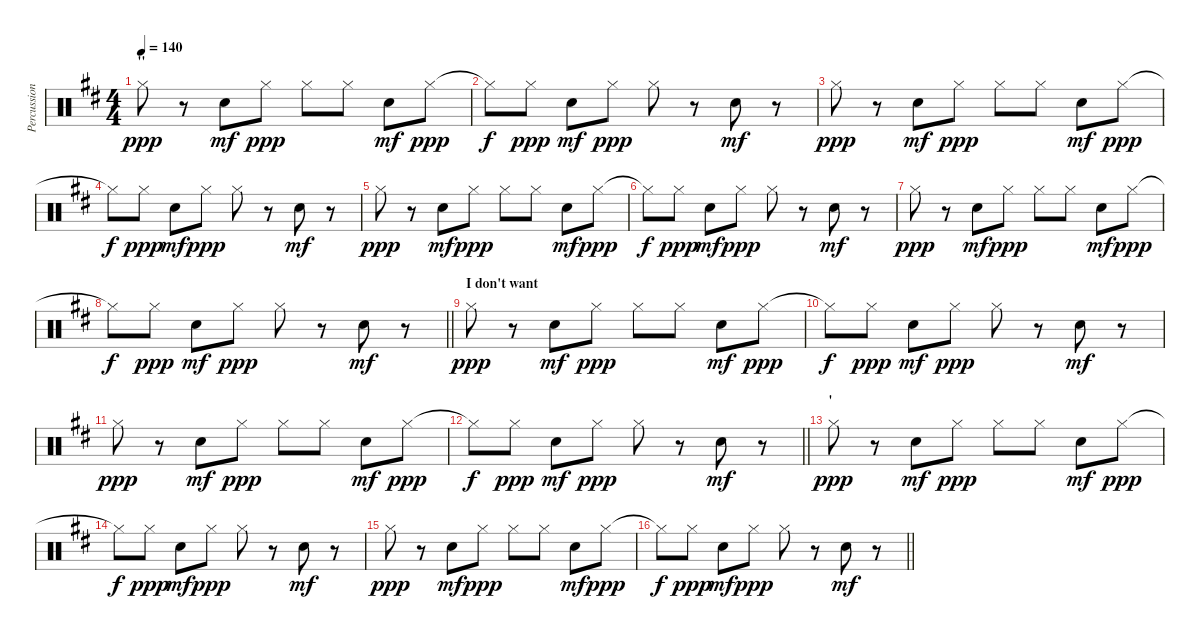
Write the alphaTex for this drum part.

\track ("Percussion" "Percussion") {instrument percussion}
\staff {score}
\articulation defaults
\ts (4 4)
\section ("" "''")
\tempo 140
\clef neutral
\ks bminor "Hi-Hat (closed)".8{dy ppp}
r.8 "Snare (hit) 2".8{dy mf} "Hi-Hat (closed)".8{dy ppp} "Hi-Hat (closed)".8 "Hi-Hat (closed)".8 "Snare (hit) 2".8{dy mf} "Hi-Hat (closed)".8{dy ppp} |
"Hi-Hat (closed)"{t}.8{dy f} "Hi-Hat (closed)".8{dy ppp} "Snare (hit) 2".8{dy mf} "Hi-Hat (closed)".8{dy ppp} "Hi-Hat (closed)".8 r.8 "Snare (hit) 2".8{dy mf} r.8 |
"Hi-Hat (closed)".8{dy ppp} r.8 "Snare (hit) 2".8{dy mf} "Hi-Hat (closed)".8{dy ppp} "Hi-Hat (closed)".8 "Hi-Hat (closed)".8 "Snare (hit) 2".8{dy mf} "Hi-Hat (closed)".8{dy ppp} |
"Hi-Hat (closed)"{t}.8{dy f} "Hi-Hat (closed)".8{dy ppp} "Snare (hit) 2".8{dy mf} "Hi-Hat (closed)".8{dy ppp} "Hi-Hat (closed)".8 r.8 "Snare (hit) 2".8{dy mf} r.8 |
"Hi-Hat (closed)".8{dy ppp} r.8 "Snare (hit) 2".8{dy mf} "Hi-Hat (closed)".8{dy ppp} "Hi-Hat (closed)".8 "Hi-Hat (closed)".8 "Snare (hit) 2".8{dy mf} "Hi-Hat (closed)".8{dy ppp} |
"Hi-Hat (closed)"{t}.8{dy f} "Hi-Hat (closed)".8{dy ppp} "Snare (hit) 2".8{dy mf} "Hi-Hat (closed)".8{dy ppp} "Hi-Hat (closed)".8 r.8 "Snare (hit) 2".8{dy mf} r.8 |
"Hi-Hat (closed)".8{dy ppp} r.8 "Snare (hit) 2".8{dy mf} "Hi-Hat (closed)".8{dy ppp} "Hi-Hat (closed)".8 "Hi-Hat (closed)".8 "Snare (hit) 2".8{dy mf} "Hi-Hat (closed)".8{dy ppp} |
\barLineRight lightlight "Hi-Hat (closed)"{t}.8{dy f} "Hi-Hat (closed)".8{dy ppp} "Snare (hit) 2".8{dy mf} "Hi-Hat (closed)".8{dy ppp} "Hi-Hat (closed)".8
r.8 "Snare (hit) 2".8{dy mf} r.8 |
\section ("" "I don't want")
"Hi-Hat (closed)".8{dy ppp} r.8 "Snare (hit) 2".8{dy mf} "Hi-Hat (closed)".8{dy ppp} "Hi-Hat (closed)".8 "Hi-Hat (closed)".8 "Snare (hit) 2".8{dy mf} "Hi-Hat (closed)".8{dy ppp} |
"Hi-Hat (closed)"{t}.8{dy f} "Hi-Hat (closed)".8{dy ppp} "Snare (hit) 2".8{dy mf} "Hi-Hat (closed)".8{dy ppp} "Hi-Hat (closed)".8 r.8 "Snare (hit) 2".8{dy mf} r.8 |
"Hi-Hat (closed)".8{dy ppp} r.8 "Snare (hit) 2".8{dy mf} "Hi-Hat (closed)".8{dy ppp} "Hi-Hat (closed)".8 "Hi-Hat (closed)".8 "Snare (hit) 2".8{dy mf} "Hi-Hat (closed)".8{dy ppp} |
\barLineRight lightlight "Hi-Hat (closed)"{t}.8{dy f} "Hi-Hat (closed)".8{dy ppp} "Snare (hit) 2".8{dy mf} "Hi-Hat (closed)".8{dy ppp} "Hi-Hat (closed)".8
r.8 "Snare (hit) 2".8{dy mf} r.8 |
\section ("" "'")
"Hi-Hat (closed)".8{dy ppp} r.8 "Snare (hit) 2".8{dy mf} "Hi-Hat (closed)".8{dy ppp} "Hi-Hat (closed)".8 "Hi-Hat (closed)".8 "Snare (hit) 2".8{dy mf} "Hi-Hat (closed)".8{dy ppp} |
"Hi-Hat (closed)"{t}.8{dy f} "Hi-Hat (closed)".8{dy ppp} "Snare (hit) 2".8{dy mf} "Hi-Hat (closed)".8{dy ppp} "Hi-Hat (closed)".8 r.8 "Snare (hit) 2".8{dy mf} r.8 |
"Hi-Hat (closed)".8{dy ppp} r.8 "Snare (hit) 2".8{dy mf} "Hi-Hat (closed)".8{dy ppp} "Hi-Hat (closed)".8 "Hi-Hat (closed)".8 "Snare (hit) 2".8{dy mf} "Hi-Hat (closed)".8{dy ppp} |
\barLineRight lightlight "Hi-Hat (closed)"{t}.8{dy f} "Hi-Hat (closed)".8{dy ppp} "Snare (hit) 2".8{dy mf} "Hi-Hat (closed)".8{dy ppp} "Hi-Hat (closed)".8
r.8 "Snare (hit) 2".8{dy mf} r.8
